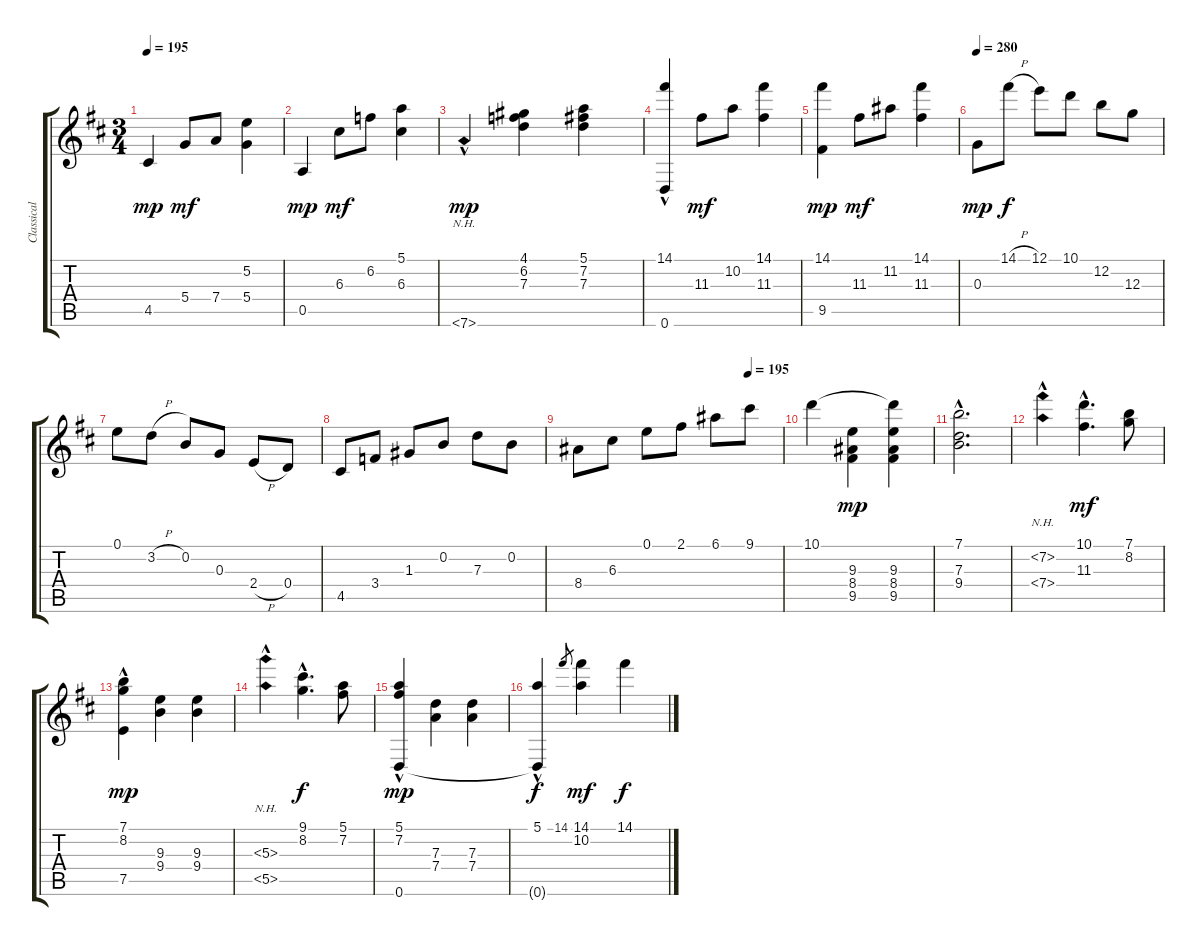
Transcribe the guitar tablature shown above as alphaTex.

\track ("Classical guitar" "Classical ") {instrument acousticguitarnylon}
\staff {score tabs}
\tuning (E4 B3 G3 D3 A2 D2) {hide}
\ts (3 4)
\tempo 195
\clef g2
\ks bminor
4.5.4{dy mp} 5.4.8{dy mf} 7.4.8 (5.2 5.4).4 |
0.5.4{dy mp} 6.3.8{dy mf} 6.2.8 (5.1 6.3).4 |
7.6{nh hac}.4{dy mp} (4.1 6.2 7.3).4 (5.1 7.2 7.3).4 |
(14.1 0.6{hac}).4 11.3.8{dy mf} 10.2.8 (14.1 11.3).4 |
(14.1 9.5).4{dy mp} 11.3.8{dy mf} 11.2.8 (14.1 11.3).4 |
\tempo 280
0.3.8{dy mp} 14.1{h}.8{dy f} 12.1.8 10.1.8 12.2.8 12.3.8 |
0.1.8 3.2{h}.8 0.2.8 0.3.8 2.4{h}.8 0.4.8 |
4.5.8 3.4.8 1.3.8 0.2.8 7.3.8 0.2.8 |
\tempo (195 0.8333333333333334)
8.4.8 6.3.8 0.1.8 2.1.8 6.1.8 9.1.8 |
10.1.4 (9.3 8.4 9.5).4{dy mp} (10.1{t} 9.3 8.4 9.5).4 |
(7.1{hac} 7.3{hac} 9.4{hac}).2{d} |
(7.2{nh hac} 7.4{nh hac}).4 (10.1{hac} 11.3{hac}).4{d dy mf} (7.1 8.2).8 |
(7.1{hac} 8.2{hac} 7.5{hac}).4{dy mp} (9.3 9.4).4 (9.3 9.4).4 |
(5.3{nh hac} 5.5{nh hac}).4 (9.1{hac} 8.2{hac}).4{d dy f} (5.1 7.2).8 |
(5.1{hac} 7.2{hac} 0.6{hac}).4{dy mp} (7.3 7.4).4 (7.3 7.4).4 |
(5.1 0.6{hac t}).4{dy f} 14.1.8{gr} (14.1 10.2).4{dy mf} 14.1.4{dy f}
